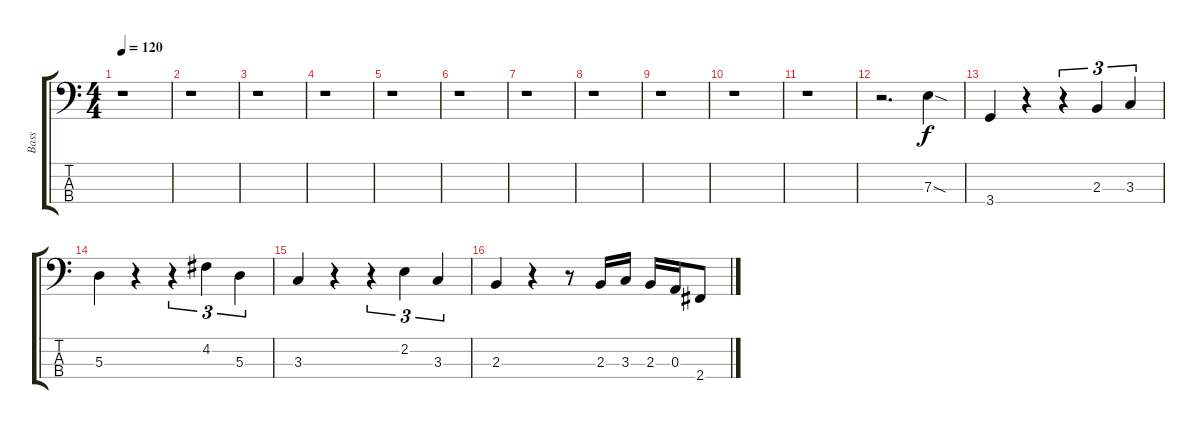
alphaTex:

\track ("Bass" "Bass") {instrument electricbassfinger}
\staff {score tabs}
\tuning (G2 D2 A1 E1) {hide}
\ts (4 4)
\tempo 120
\clef f4
\ks c
r.1{dy f instrument electricbassfinger} |
r.1 |
r.1 |
r.1 |
r.1 |
r.1 |
r.1 |
r.1 |
r.1 |
r.1 |
r.1 |
r.2{d} 7.3{sod}.4 |
3.4.4 r.4 r.4{tu (3 2)} 2.3.4{tu (3 2)} 3.3.4{tu (3 2)} |
5.3.4 r.4 r.4{tu (3 2)} 4.2.4{tu (3 2)} 5.3.4{tu (3 2)} |
3.3.4 r.4 r.4{tu (3 2)} 2.2.4{tu (3 2)} 3.3.4{tu (3 2)} |
2.3.4 r.4 r.8 2.3.16 3.3.16 2.3.16 0.3.16 2.4.8
